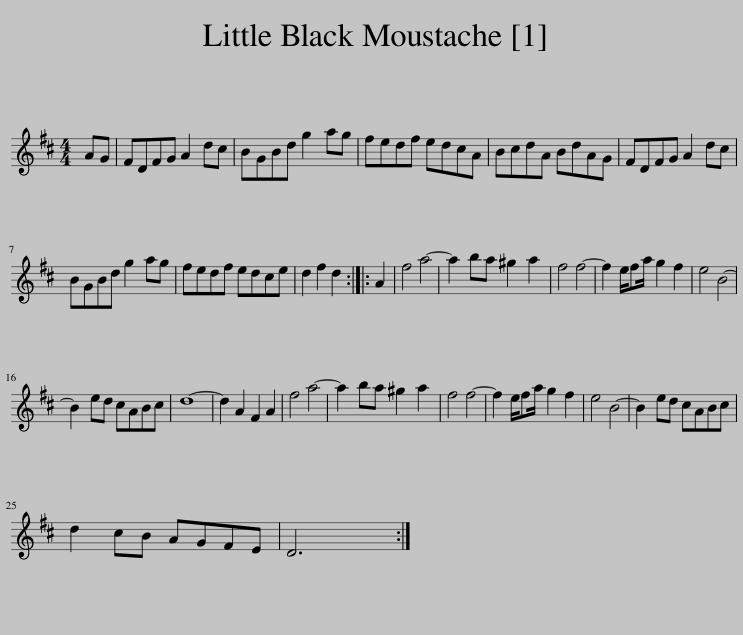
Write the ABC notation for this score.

X:1
L:1/8
M:4/4
I:linebreak $
K:D
V:1 treble
V:1
 AG | FDFG A2 dc | BGBd g2 ag | fedf edcA | BcdA BdAG | %5
 FDFG A2 dc |$ BGBd g2 ag | fedf edce | d2 f2 d2 :: A2 | %10
 f4 a4- | a2 ba ^g2 a2 | f4 f4- | f2 e/fa/ g2 f2 | e4 B4- |$ %15
 B2 ed cABc | d8- | d2 A2 F2 A2 | f4 a4- | a2 ba ^g2 a2 | %20
 f4 f4- | f2 e/fa/ g2 f2 | e4 B4- | B2 ed cABc |$ d2 cB AGFE | %25
 D6 :| %26
